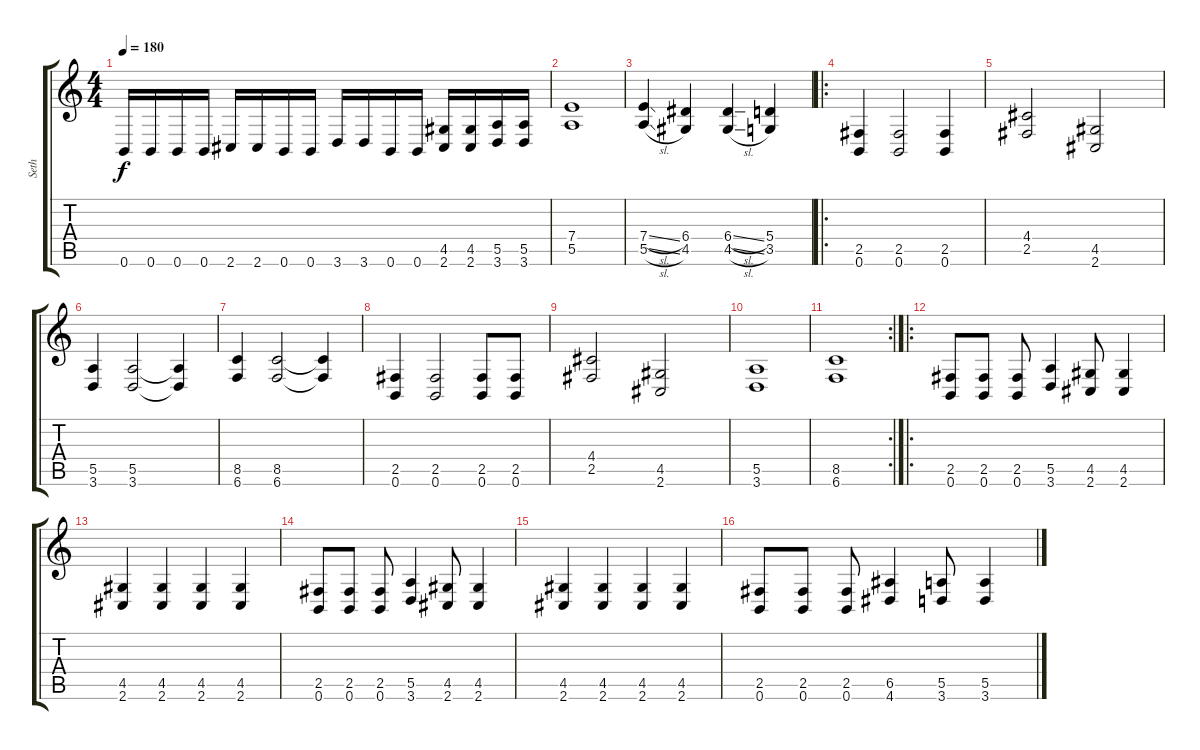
\track ("Seth" "Seth") {instrument distortionguitar}
\staff {score tabs}
\tuning (B3 Gb3 D3 A2 E2 B1) {hide}
\ts (4 4)
\tempo 180
\clef g2
\ks c
0.6.16{dy f} 0.6.16 0.6.16 0.6.16 2.6.16 2.6.16 0.6.16 0.6.16 3.6.16 3.6.16 0.6.16 0.6.16 (4.5 2.6).16 (4.5 2.6).16 (5.5 3.6).16 (5.5 3.6).16 |
(7.4 5.5).1 |
(7.4{sl} 5.5{sl}).4 (6.4 4.5).4 (6.4{sl} 4.5{sl}).4 (5.4 3.5).4 |
\ro
(2.5 0.6).4 (2.5 0.6).2 (2.5 0.6).4 |
(4.4 2.5).2 (4.5 2.6).2 |
(5.5 3.6).4 (5.5 3.6).2 (5.5{t} 3.6{t}).4 |
(8.5 6.6).4 (8.5 6.6).2 (8.5{t} 6.6{t}).4 |
(2.5 0.6).4 (2.5 0.6).2 (2.5 0.6).8 (2.5 0.6).8 |
(4.4 2.5).2 (4.5 2.6).2 |
(5.5 3.6).1 |
\rc 2
(8.5 6.6).1 |
\ro
(2.5 0.6).8 (2.5 0.6).8 (2.5 0.6).8 (5.5 3.6).4 (4.5 2.6).8 (4.5 2.6).4 |
(4.5 2.6).4 (4.5 2.6).4 (4.5 2.6).4 (4.5 2.6).4 |
(2.5 0.6).8 (2.5 0.6).8 (2.5 0.6).8 (5.5 3.6).4 (4.5 2.6).8 (4.5 2.6).4 |
(4.5 2.6).4 (4.5 2.6).4 (4.5 2.6).4 (4.5 2.6).4 |
(2.5 0.6).8 (2.5 0.6).8 (2.5 0.6).8 (6.5 4.6).4 (5.5 3.6).8 (5.5 3.6).4
